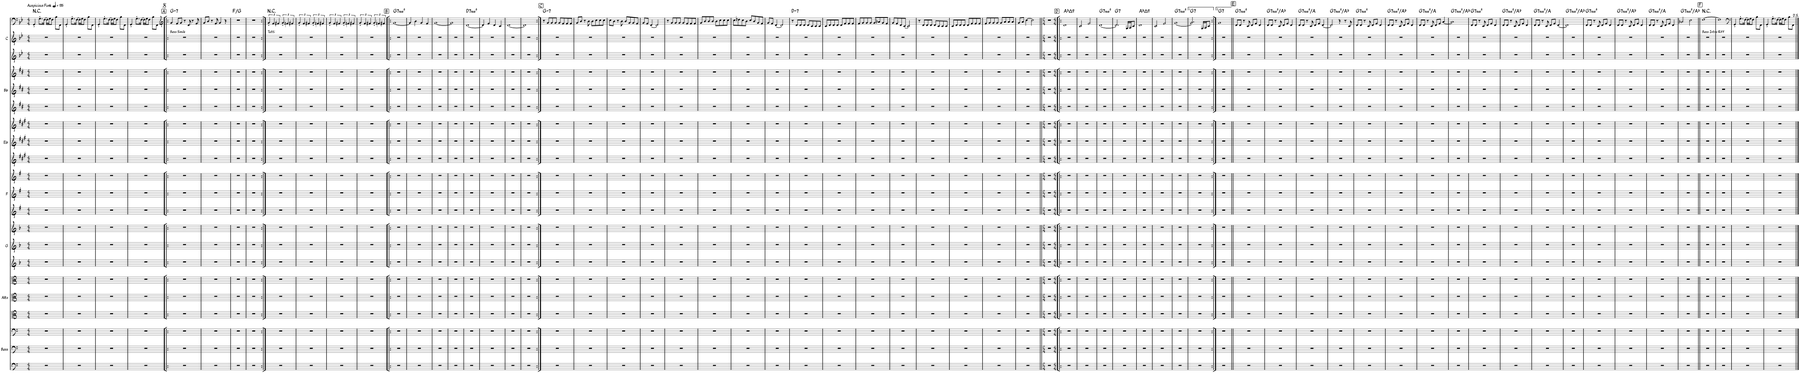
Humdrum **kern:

**kern	**kern	**kern	**kern	**kern	**kern	**kern	**kern	**kern	**kern	**kern	**kern	**kern	**kern	**kern	**kern	**kern	**kern	**kern	**kern	**kern	**harte
*part7	*part7	*part7	*part6	*part6	*part6	*part5	*part5	*part5	*part4	*part4	*part4	*part3	*part3	*part3	*part2	*part2	*part2	*part1	*part1	*part1	*part1
*staff21	*staff20	*staff19	*staff18	*staff17	*staff16	*staff15	*staff14	*staff13	*staff12	*staff11	*staff10	*staff9	*staff8	*staff7	*staff6	*staff5	*staff4	*staff3	*staff2	*staff1	*
*I"Bass	*	*	*I"Alto	*	*	*I"G	*	*	*I"F	*	*	*I"Eb	*	*	*I"Bb	*	*	*I"C	*	*	*
*I'Bass	*	*	*	*	*	*I'G	*	*	*I'F	*	*	*I'Eb	*	*	*I'Bb	*	*	*I'C	*	*	*
*clefF4	*clefF4	*clefF4	*clefC3	*clefC3	*clefC3	*clefG2	*clefG2	*clefG2	*clefG2	*clefG2	*clefG2	*clefG2	*clefG2	*clefG2	*clefG2	*clefG2	*clefG2	*clefG2	*clefG2	*clefF4	*
*	*	*	*	*	*	*Trd3c5	*Trd3c5	*Trd3c5	*Trd4c7	*Trd4c7	*Trd4c7	*Trd5c9	*Trd5c9	*Trd5c9	*Trd8c14	*Trd8c14	*Trd8c14	*	*	*	*
*k[]	*k[]	*k[]	*k[]	*k[]	*k[]	*k[b-]	*k[b-]	*k[b-]	*k[f#]	*k[f#]	*k[f#]	*k[f#c#g#]	*k[f#c#g#]	*k[f#c#g#]	*k[f#c#]	*k[f#c#]	*k[f#c#]	*k[b-e-]	*k[b-e-]	*k[b-e-]	*
*M4/4	*M4/4	*M4/4	*M4/4	*M4/4	*M4/4	*M4/4	*M4/4	*M4/4	*M4/4	*M4/4	*M4/4	*M4/4	*M4/4	*M4/4	*M4/4	*M4/4	*M4/4	*M4/4	*M4/4	*M4/4	*
*MM135	*MM135	*MM135	*MM135	*MM135	*MM135	*MM135	*MM135	*MM135	*MM135	*MM135	*MM135	*MM135	*MM135	*MM135	*MM135	*MM135	*MM135	*MM135	*MM135	*MM135	*
=1	=1	=1	=1	=1	=1	=1	=1	=1	=1	=1	=1	=1	=1	=1	=1	=1	=1	=1	=1	=1	=1
!	!	!	!	!	!	!	!	!	!	!	!	!	!	!	!	!	!	!	!	!LO:TX:a:t=Auspicious Funk	!LO:H:kt=N.C.
1r	1r	1r	1r	1r	1r	1r	1r	1r	1r	1r	1r	1r	1r	1r	1r	1r	1r	1r	1r	4GG'/	N
.	.	.	.	.	.	.	.	.	.	.	.	.	.	.	.	.	.	.	.	8.G'\L	.
.	.	.	.	.	.	.	.	.	.	.	.	.	.	.	.	.	.	.	.	[16F\Jk	.
.	.	.	.	.	.	.	.	.	.	.	.	.	.	.	.	.	.	.	.	16F\LL]	.
.	.	.	.	.	.	.	.	.	.	.	.	.	.	.	.	.	.	.	.	16G\J	.
.	.	.	.	.	.	.	.	.	.	.	.	.	.	.	.	.	.	.	.	8F\J	.
.	.	.	.	.	.	.	.	.	.	.	.	.	.	.	.	.	.	.	.	8B-\L	.
.	.	.	.	.	.	.	.	.	.	.	.	.	.	.	.	.	.	.	.	8FF\J	.
=2	=2	=2	=2	=2	=2	=2	=2	=2	=2	=2	=2	=2	=2	=2	=2	=2	=2	=2	=2	=2	=2
1r	1r	1r	1r	1r	1r	1r	1r	1r	1r	1r	1r	1r	1r	1r	1r	1r	1r	1r	1r	4GG'/	.
.	.	.	.	.	.	.	.	.	.	.	.	.	.	.	.	.	.	.	.	8.G'\L	.
.	.	.	.	.	.	.	.	.	.	.	.	.	.	.	.	.	.	.	.	[16F\Jk	.
.	.	.	.	.	.	.	.	.	.	.	.	.	.	.	.	.	.	.	.	16F\LL]	.
.	.	.	.	.	.	.	.	.	.	.	.	.	.	.	.	.	.	.	.	16G\J	.
.	.	.	.	.	.	.	.	.	.	.	.	.	.	.	.	.	.	.	.	8F\J	.
.	.	.	.	.	.	.	.	.	.	.	.	.	.	.	.	.	.	.	.	8B-\L	.
.	.	.	.	.	.	.	.	.	.	.	.	.	.	.	.	.	.	.	.	8FF\J	.
=3	=3	=3	=3	=3	=3	=3	=3	=3	=3	=3	=3	=3	=3	=3	=3	=3	=3	=3	=3	=3	=3
1r	1r	1r	1r	1r	1r	1r	1r	1r	1r	1r	1r	1r	1r	1r	1r	1r	1r	1r	1r	4GG'/	.
.	.	.	.	.	.	.	.	.	.	.	.	.	.	.	.	.	.	.	.	8.G'\L	.
.	.	.	.	.	.	.	.	.	.	.	.	.	.	.	.	.	.	.	.	[16F\Jk	.
.	.	.	.	.	.	.	.	.	.	.	.	.	.	.	.	.	.	.	.	16F\LL]	.
.	.	.	.	.	.	.	.	.	.	.	.	.	.	.	.	.	.	.	.	16G\J	.
.	.	.	.	.	.	.	.	.	.	.	.	.	.	.	.	.	.	.	.	8F\J	.
.	.	.	.	.	.	.	.	.	.	.	.	.	.	.	.	.	.	.	.	8B-\L	.
.	.	.	.	.	.	.	.	.	.	.	.	.	.	.	.	.	.	.	.	8FF\J	.
=4	=4	=4	=4	=4	=4	=4	=4	=4	=4	=4	=4	=4	=4	=4	=4	=4	=4	=4	=4	=4	=4
1r	1r	1r	1r	1r	1r	1r	1r	1r	1r	1r	1r	1r	1r	1r	1r	1r	1r	1r	1r	4GG'/	.
.	.	.	.	.	.	.	.	.	.	.	.	.	.	.	.	.	.	.	.	8.G'\L	.
.	.	.	.	.	.	.	.	.	.	.	.	.	.	.	.	.	.	.	.	[16F\Jk	.
.	.	.	.	.	.	.	.	.	.	.	.	.	.	.	.	.	.	.	.	16F\LL]	.
.	.	.	.	.	.	.	.	.	.	.	.	.	.	.	.	.	.	.	.	16G\J	.
.	.	.	.	.	.	.	.	.	.	.	.	.	.	.	.	.	.	.	.	8F\J	.
.	.	.	.	.	.	.	.	.	.	.	.	.	.	.	.	.	.	.	.	8B-\L	.
.	.	.	.	.	.	.	.	.	.	.	.	.	.	.	.	.	.	.	.	8FF\J	.
!!LO:REH:place=s1:a:rj:fs=14:t=A
=5!|:	=5!|:	=5!|:	=5!|:	=5!|:	=5!|:	=5!|:	=5!|:	=5!|:	=5!|:	=5!|:	=5!|:	=5!|:	=5!|:	=5!|:	=5!|:	=5!|:	=5!|:	=5!|:	=5!|:	=5!|:	=5!|:
*	*	*	*	*	*	*	*	*	*	*	*	*	*	*	*	*	*	*	*	*clefG2	*
!	!	!	!	!	!	!	!	!	!	!	!	!	!	!	!	!	!	!	!	!LO:TX:b:t=Bass Simile	!LO:H:kt=7
1r	1r	1r	1r	1r	1r	1r	1r	1r	1r	1r	1r	1r	1r	1r	1r	1r	1r	1r	1r	4g/	G:min7
.	.	.	.	.	.	.	.	.	.	.	.	.	.	.	.	.	.	.	.	8f/L	.
.	.	.	.	.	.	.	.	.	.	.	.	.	.	.	.	.	.	.	.	8g/J	.
.	.	.	.	.	.	.	.	.	.	.	.	.	.	.	.	.	.	.	.	8r	.
.	.	.	.	.	.	.	.	.	.	.	.	.	.	.	.	.	.	.	.	8d/	.
.	.	.	.	.	.	.	.	.	.	.	.	.	.	.	.	.	.	.	.	8r	.
.	.	.	.	.	.	.	.	.	.	.	.	.	.	.	.	.	.	.	.	8f/	.
=6	=6	=6	=6	=6	=6	=6	=6	=6	=6	=6	=6	=6	=6	=6	=6	=6	=6	=6	=6	=6	=6
1r	1r	1r	1r	1r	1r	1r	1r	1r	1r	1r	1r	1r	1r	1r	1r	1r	1r	1r	1r	8g/L	.
.	.	.	.	.	.	.	.	.	.	.	.	.	.	.	.	.	.	.	.	8b-/J	.
.	.	.	.	.	.	.	.	.	.	.	.	.	.	.	.	.	.	.	.	8r	.
.	.	.	.	.	.	.	.	.	.	.	.	.	.	.	.	.	.	.	.	8f/	.
.	.	.	.	.	.	.	.	.	.	.	.	.	.	.	.	.	.	.	.	4g/	.
.	.	.	.	.	.	.	.	.	.	.	.	.	.	.	.	.	.	.	.	4r	.
=7	=7	=7	=7	=7	=7	=7	=7	=7	=7	=7	=7	=7	=7	=7	=7	=7	=7	=7	=7	=7	=7
1r	1r	1r	1r	1r	1r	1r	1r	1r	1r	1r	1r	1r	1r	1r	1r	1r	1r	1r	1r	1r	F:maj/2
=8	=8	=8	=8	=8	=8	=8	=8	=8	=8	=8	=8	=8	=8	=8	=8	=8	=8	=8	=8	=8	=8
1r	1r	1r	1r	1r	1r	1r	1r	1r	1r	1r	1r	1r	1r	1r	1r	1r	1r	1r	1r	1r	.
=9:|!	=9:|!	=9:|!	=9:|!	=9:|!	=9:|!	=9:|!	=9:|!	=9:|!	=9:|!	=9:|!	=9:|!	=9:|!	=9:|!	=9:|!	=9:|!	=9:|!	=9:|!	=9:|!	=9:|!	=9:|!	=9:|!
!	!	!	!	!	!	!	!	!	!	!	!	!	!	!	!	!	!	!	!	!LO:TX:b:t=Tutti	!LO:H:kt=N.C.
1r	1r	1r	1r	1r	1r	1r	1r	1r	1r	1r	1r	1r	1r	1r	1r	1r	1r	1r	1r	6g'/	N
.	.	.	.	.	.	.	.	.	.	.	.	.	.	.	.	.	.	.	.	6f/	.
.	.	.	.	.	.	.	.	.	.	.	.	.	.	.	.	.	.	.	.	6f#X/	.
.	.	.	.	.	.	.	.	.	.	.	.	.	.	.	.	.	.	.	.	6g'/	.
.	.	.	.	.	.	.	.	.	.	.	.	.	.	.	.	.	.	.	.	6fn/	.
.	.	.	.	.	.	.	.	.	.	.	.	.	.	.	.	.	.	.	.	6f#X/	.
=10	=10	=10	=10	=10	=10	=10	=10	=10	=10	=10	=10	=10	=10	=10	=10	=10	=10	=10	=10	=10	=10
1r	1r	1r	1r	1r	1r	1r	1r	1r	1r	1r	1r	1r	1r	1r	1r	1r	1r	1r	1r	6g'/	.
.	.	.	.	.	.	.	.	.	.	.	.	.	.	.	.	.	.	.	.	6f/	.
.	.	.	.	.	.	.	.	.	.	.	.	.	.	.	.	.	.	.	.	6f#X/	.
.	.	.	.	.	.	.	.	.	.	.	.	.	.	.	.	.	.	.	.	6g'/	.
.	.	.	.	.	.	.	.	.	.	.	.	.	.	.	.	.	.	.	.	6fn/	.
.	.	.	.	.	.	.	.	.	.	.	.	.	.	.	.	.	.	.	.	6f#X/	.
=11	=11	=11	=11	=11	=11	=11	=11	=11	=11	=11	=11	=11	=11	=11	=11	=11	=11	=11	=11	=11	=11
1r	1r	1r	1r	1r	1r	1r	1r	1r	1r	1r	1r	1r	1r	1r	1r	1r	1r	1r	1r	6g'/	.
.	.	.	.	.	.	.	.	.	.	.	.	.	.	.	.	.	.	.	.	6f/	.
.	.	.	.	.	.	.	.	.	.	.	.	.	.	.	.	.	.	.	.	6f#X/	.
.	.	.	.	.	.	.	.	.	.	.	.	.	.	.	.	.	.	.	.	6g'/	.
.	.	.	.	.	.	.	.	.	.	.	.	.	.	.	.	.	.	.	.	6fn/	.
.	.	.	.	.	.	.	.	.	.	.	.	.	.	.	.	.	.	.	.	6f#X/	.
=12	=12	=12	=12	=12	=12	=12	=12	=12	=12	=12	=12	=12	=12	=12	=12	=12	=12	=12	=12	=12	=12
1r	1r	1r	1r	1r	1r	1r	1r	1r	1r	1r	1r	1r	1r	1r	1r	1r	1r	1r	1r	6g'/	.
.	.	.	.	.	.	.	.	.	.	.	.	.	.	.	.	.	.	.	.	6f/	.
.	.	.	.	.	.	.	.	.	.	.	.	.	.	.	.	.	.	.	.	6f#X/	.
.	.	.	.	.	.	.	.	.	.	.	.	.	.	.	.	.	.	.	.	6g'/	.
.	.	.	.	.	.	.	.	.	.	.	.	.	.	.	.	.	.	.	.	6fn/	.
.	.	.	.	.	.	.	.	.	.	.	.	.	.	.	.	.	.	.	.	6f#X/	.
!!LO:REH:place=s1:a:rj:fs=14:t=B
=13!|:	=13!|:	=13!|:	=13!|:	=13!|:	=13!|:	=13!|:	=13!|:	=13!|:	=13!|:	=13!|:	=13!|:	=13!|:	=13!|:	=13!|:	=13!|:	=13!|:	=13!|:	=13!|:	=13!|:	=13!|:	=13!|:
!	!	!	!	!	!	!	!	!	!	!	!	!	!	!	!	!	!	!	!	!	!LO:H:kt=74
1r	1r	1r	1r	1r	1r	1r	1r	1r	1r	1r	1r	1r	1r	1r	1r	1r	1r	1r	1r	[1g	G:sus4(7)
=14	=14	=14	=14	=14	=14	=14	=14	=14	=14	=14	=14	=14	=14	=14	=14	=14	=14	=14	=14	=14	=14
1r	1r	1r	1r	1r	1r	1r	1r	1r	1r	1r	1r	1r	1r	1r	1r	1r	1r	1r	1r	4g/]	.
.	.	.	.	.	.	.	.	.	.	.	.	.	.	.	.	.	.	.	.	4b-\	.
.	.	.	.	.	.	.	.	.	.	.	.	.	.	.	.	.	.	.	.	4g/	.
.	.	.	.	.	.	.	.	.	.	.	.	.	.	.	.	.	.	.	.	4f/	.
=15	=15	=15	=15	=15	=15	=15	=15	=15	=15	=15	=15	=15	=15	=15	=15	=15	=15	=15	=15	=15	=15
1r	1r	1r	1r	1r	1r	1r	1r	1r	1r	1r	1r	1r	1r	1r	1r	1r	1r	1r	1r	[1g	.
=16	=16	=16	=16	=16	=16	=16	=16	=16	=16	=16	=16	=16	=16	=16	=16	=16	=16	=16	=16	=16	=16
1r	1r	1r	1r	1r	1r	1r	1r	1r	1r	1r	1r	1r	1r	1r	1r	1r	1r	1r	1r	1g]	.
=17	=17	=17	=17	=17	=17	=17	=17	=17	=17	=17	=17	=17	=17	=17	=17	=17	=17	=17	=17	=17	=17
!	!	!	!	!	!	!	!	!	!	!	!	!	!	!	!	!	!	!	!	!	!LO:H:kt=74
1r	1r	1r	1r	1r	1r	1r	1r	1r	1r	1r	1r	1r	1r	1r	1r	1r	1r	1r	1r	[1d	D:sus4(7)
=18	=18	=18	=18	=18	=18	=18	=18	=18	=18	=18	=18	=18	=18	=18	=18	=18	=18	=18	=18	=18	=18
1r	1r	1r	1r	1r	1r	1r	1r	1r	1r	1r	1r	1r	1r	1r	1r	1r	1r	1r	1r	4d/]	.
.	.	.	.	.	.	.	.	.	.	.	.	.	.	.	.	.	.	.	.	4f/	.
.	.	.	.	.	.	.	.	.	.	.	.	.	.	.	.	.	.	.	.	4d/	.
.	.	.	.	.	.	.	.	.	.	.	.	.	.	.	.	.	.	.	.	4c/	.
=19	=19	=19	=19	=19	=19	=19	=19	=19	=19	=19	=19	=19	=19	=19	=19	=19	=19	=19	=19	=19	=19
1r	1r	1r	1r	1r	1r	1r	1r	1r	1r	1r	1r	1r	1r	1r	1r	1r	1r	1r	1r	[1d	.
=20	=20	=20	=20	=20	=20	=20	=20	=20	=20	=20	=20	=20	=20	=20	=20	=20	=20	=20	=20	=20	=20
1r	1r	1r	1r	1r	1r	1r	1r	1r	1r	1r	1r	1r	1r	1r	1r	1r	1r	1r	1r	1d]	.
!!LO:REH:place=s1:a:rj:fs=14:t=C
=21:|!	=21:|!	=21:|!	=21:|!	=21:|!	=21:|!	=21:|!	=21:|!	=21:|!	=21:|!	=21:|!	=21:|!	=21:|!	=21:|!	=21:|!	=21:|!	=21:|!	=21:|!	=21:|!	=21:|!	=21:|!	=21:|!
!	!	!	!	!	!	!	!	!	!	!	!	!	!	!	!	!	!	!	!	!	!LO:H:kt=7
1r	1r	1r	1r	1r	1r	1r	1r	1r	1r	1r	1r	1r	1r	1r	1r	1r	1r	1r	1r	8r	G:min7
.	.	.	.	.	.	.	.	.	.	.	.	.	.	.	.	.	.	.	.	8g/L	.
.	.	.	.	.	.	.	.	.	.	.	.	.	.	.	.	.	.	.	.	8g/	.
.	.	.	.	.	.	.	.	.	.	.	.	.	.	.	.	.	.	.	.	8g/J	.
.	.	.	.	.	.	.	.	.	.	.	.	.	.	.	.	.	.	.	.	8g/L	.
.	.	.	.	.	.	.	.	.	.	.	.	.	.	.	.	.	.	.	.	8f/	.
.	.	.	.	.	.	.	.	.	.	.	.	.	.	.	.	.	.	.	.	8f/	.
.	.	.	.	.	.	.	.	.	.	.	.	.	.	.	.	.	.	.	.	8f/J	.
=22	=22	=22	=22	=22	=22	=22	=22	=22	=22	=22	=22	=22	=22	=22	=22	=22	=22	=22	=22	=22	=22
1r	1r	1r	1r	1r	1r	1r	1r	1r	1r	1r	1r	1r	1r	1r	1r	1r	1r	1r	1r	8g/L	.
.	.	.	.	.	.	.	.	.	.	.	.	.	.	.	.	.	.	.	.	8b-/J	.
.	.	.	.	.	.	.	.	.	.	.	.	.	.	.	.	.	.	.	.	8r	.
.	.	.	.	.	.	.	.	.	.	.	.	.	.	.	.	.	.	.	.	8b-\	.
.	.	.	.	.	.	.	.	.	.	.	.	.	.	.	.	.	.	.	.	8b-\L	.
.	.	.	.	.	.	.	.	.	.	.	.	.	.	.	.	.	.	.	.	8cc\	.
.	.	.	.	.	.	.	.	.	.	.	.	.	.	.	.	.	.	.	.	8cc\	.
.	.	.	.	.	.	.	.	.	.	.	.	.	.	.	.	.	.	.	.	8cc\J	.
=23	=23	=23	=23	=23	=23	=23	=23	=23	=23	=23	=23	=23	=23	=23	=23	=23	=23	=23	=23	=23	=23
1r	1r	1r	1r	1r	1r	1r	1r	1r	1r	1r	1r	1r	1r	1r	1r	1r	1r	1r	1r	8cc\L	.
.	.	.	.	.	.	.	.	.	.	.	.	.	.	.	.	.	.	.	.	8b-\J	.
.	.	.	.	.	.	.	.	.	.	.	.	.	.	.	.	.	.	.	.	8r	.
.	.	.	.	.	.	.	.	.	.	.	.	.	.	.	.	.	.	.	.	8b-\	.
.	.	.	.	.	.	.	.	.	.	.	.	.	.	.	.	.	.	.	.	8b-/L	.
.	.	.	.	.	.	.	.	.	.	.	.	.	.	.	.	.	.	.	.	8g/	.
.	.	.	.	.	.	.	.	.	.	.	.	.	.	.	.	.	.	.	.	8g/	.
.	.	.	.	.	.	.	.	.	.	.	.	.	.	.	.	.	.	.	.	8f/J	.
=24	=24	=24	=24	=24	=24	=24	=24	=24	=24	=24	=24	=24	=24	=24	=24	=24	=24	=24	=24	=24	=24
1r	1r	1r	1r	1r	1r	1r	1r	1r	1r	1r	1r	1r	1r	1r	1r	1r	1r	1r	1r	8g/L	.
.	.	.	.	.	.	.	.	.	.	.	.	.	.	.	.	.	.	.	.	8f/J	.
.	.	.	.	.	.	.	.	.	.	.	.	.	.	.	.	.	.	.	.	[4d/	.
.	.	.	.	.	.	.	.	.	.	.	.	.	.	.	.	.	.	.	.	2d/]	.
=25	=25	=25	=25	=25	=25	=25	=25	=25	=25	=25	=25	=25	=25	=25	=25	=25	=25	=25	=25	=25	=25
1r	1r	1r	1r	1r	1r	1r	1r	1r	1r	1r	1r	1r	1r	1r	1r	1r	1r	1r	1r	8r	.
.	.	.	.	.	.	.	.	.	.	.	.	.	.	.	.	.	.	.	.	8g/L	.
.	.	.	.	.	.	.	.	.	.	.	.	.	.	.	.	.	.	.	.	8g/	.
.	.	.	.	.	.	.	.	.	.	.	.	.	.	.	.	.	.	.	.	8g/J	.
.	.	.	.	.	.	.	.	.	.	.	.	.	.	.	.	.	.	.	.	8g/L	.
.	.	.	.	.	.	.	.	.	.	.	.	.	.	.	.	.	.	.	.	8f/	.
.	.	.	.	.	.	.	.	.	.	.	.	.	.	.	.	.	.	.	.	8f/	.
.	.	.	.	.	.	.	.	.	.	.	.	.	.	.	.	.	.	.	.	8f/J	.
=26	=26	=26	=26	=26	=26	=26	=26	=26	=26	=26	=26	=26	=26	=26	=26	=26	=26	=26	=26	=26	=26
1r	1r	1r	1r	1r	1r	1r	1r	1r	1r	1r	1r	1r	1r	1r	1r	1r	1r	1r	1r	8g/L	.
.	.	.	.	.	.	.	.	.	.	.	.	.	.	.	.	.	.	.	.	8b-/	.
.	.	.	.	.	.	.	.	.	.	.	.	.	.	.	.	.	.	.	.	8b-/	.
.	.	.	.	.	.	.	.	.	.	.	.	.	.	.	.	.	.	.	.	8b-/J	.
.	.	.	.	.	.	.	.	.	.	.	.	.	.	.	.	.	.	.	.	8b-\L	.
.	.	.	.	.	.	.	.	.	.	.	.	.	.	.	.	.	.	.	.	8cc\	.
.	.	.	.	.	.	.	.	.	.	.	.	.	.	.	.	.	.	.	.	8cc\	.
.	.	.	.	.	.	.	.	.	.	.	.	.	.	.	.	.	.	.	.	8cc\J	.
=27	=27	=27	=27	=27	=27	=27	=27	=27	=27	=27	=27	=27	=27	=27	=27	=27	=27	=27	=27	=27	=27
1r	1r	1r	1r	1r	1r	1r	1r	1r	1r	1r	1r	1r	1r	1r	1r	1r	1r	1r	1r	8cc\L	.
.	.	.	.	.	.	.	.	.	.	.	.	.	.	.	.	.	.	.	.	8dd-X\	.
.	.	.	.	.	.	.	.	.	.	.	.	.	.	.	.	.	.	.	.	8cc\	.
.	.	.	.	.	.	.	.	.	.	.	.	.	.	.	.	.	.	.	.	8b-\J	.
.	.	.	.	.	.	.	.	.	.	.	.	.	.	.	.	.	.	.	.	8cc/L	.
.	.	.	.	.	.	.	.	.	.	.	.	.	.	.	.	.	.	.	.	8b-/	.
.	.	.	.	.	.	.	.	.	.	.	.	.	.	.	.	.	.	.	.	8g/	.
.	.	.	.	.	.	.	.	.	.	.	.	.	.	.	.	.	.	.	.	8f/J	.
=28	=28	=28	=28	=28	=28	=28	=28	=28	=28	=28	=28	=28	=28	=28	=28	=28	=28	=28	=28	=28	=28
1r	1r	1r	1r	1r	1r	1r	1r	1r	1r	1r	1r	1r	1r	1r	1r	1r	1r	1r	1r	8g/L	.
.	.	.	.	.	.	.	.	.	.	.	.	.	.	.	.	.	.	.	.	8f/J	.
.	.	.	.	.	.	.	.	.	.	.	.	.	.	.	.	.	.	.	.	[4d/	.
.	.	.	.	.	.	.	.	.	.	.	.	.	.	.	.	.	.	.	.	2d/]	.
=29	=29	=29	=29	=29	=29	=29	=29	=29	=29	=29	=29	=29	=29	=29	=29	=29	=29	=29	=29	=29	=29
!	!	!	!	!	!	!	!	!	!	!	!	!	!	!	!	!	!	!	!	!	!LO:H:kt=7
1r	1r	1r	1r	1r	1r	1r	1r	1r	1r	1r	1r	1r	1r	1r	1r	1r	1r	1r	1r	8r	D:min7
.	.	.	.	.	.	.	.	.	.	.	.	.	.	.	.	.	.	.	.	8d/L	.
.	.	.	.	.	.	.	.	.	.	.	.	.	.	.	.	.	.	.	.	8d/	.
.	.	.	.	.	.	.	.	.	.	.	.	.	.	.	.	.	.	.	.	8d/J	.
.	.	.	.	.	.	.	.	.	.	.	.	.	.	.	.	.	.	.	.	8d/L	.
.	.	.	.	.	.	.	.	.	.	.	.	.	.	.	.	.	.	.	.	8c/	.
.	.	.	.	.	.	.	.	.	.	.	.	.	.	.	.	.	.	.	.	8c/	.
.	.	.	.	.	.	.	.	.	.	.	.	.	.	.	.	.	.	.	.	8c/J	.
=30	=30	=30	=30	=30	=30	=30	=30	=30	=30	=30	=30	=30	=30	=30	=30	=30	=30	=30	=30	=30	=30
1r	1r	1r	1r	1r	1r	1r	1r	1r	1r	1r	1r	1r	1r	1r	1r	1r	1r	1r	1r	8c/L	.
.	.	.	.	.	.	.	.	.	.	.	.	.	.	.	.	.	.	.	.	8d/	.
.	.	.	.	.	.	.	.	.	.	.	.	.	.	.	.	.	.	.	.	8d/	.
.	.	.	.	.	.	.	.	.	.	.	.	.	.	.	.	.	.	.	.	8d/J	.
.	.	.	.	.	.	.	.	.	.	.	.	.	.	.	.	.	.	.	.	8d/L	.
.	.	.	.	.	.	.	.	.	.	.	.	.	.	.	.	.	.	.	.	8f/	.
.	.	.	.	.	.	.	.	.	.	.	.	.	.	.	.	.	.	.	.	8f/	.
.	.	.	.	.	.	.	.	.	.	.	.	.	.	.	.	.	.	.	.	8f/J	.
=31	=31	=31	=31	=31	=31	=31	=31	=31	=31	=31	=31	=31	=31	=31	=31	=31	=31	=31	=31	=31	=31
1r	1r	1r	1r	1r	1r	1r	1r	1r	1r	1r	1r	1r	1r	1r	1r	1r	1r	1r	1r	8f/L	.
.	.	.	.	.	.	.	.	.	.	.	.	.	.	.	.	.	.	.	.	8g/	.
.	.	.	.	.	.	.	.	.	.	.	.	.	.	.	.	.	.	.	.	8g/	.
.	.	.	.	.	.	.	.	.	.	.	.	.	.	.	.	.	.	.	.	8g/J	.
.	.	.	.	.	.	.	.	.	.	.	.	.	.	.	.	.	.	.	.	8g/L	.
.	.	.	.	.	.	.	.	.	.	.	.	.	.	.	.	.	.	.	.	8a-X/	.
.	.	.	.	.	.	.	.	.	.	.	.	.	.	.	.	.	.	.	.	8g/	.
.	.	.	.	.	.	.	.	.	.	.	.	.	.	.	.	.	.	.	.	8f/J	.
=32	=32	=32	=32	=32	=32	=32	=32	=32	=32	=32	=32	=32	=32	=32	=32	=32	=32	=32	=32	=32	=32
1r	1r	1r	1r	1r	1r	1r	1r	1r	1r	1r	1r	1r	1r	1r	1r	1r	1r	1r	1r	8g/L	.
.	.	.	.	.	.	.	.	.	.	.	.	.	.	.	.	.	.	.	.	8f/	.
.	.	.	.	.	.	.	.	.	.	.	.	.	.	.	.	.	.	.	.	8d/	.
.	.	.	.	.	.	.	.	.	.	.	.	.	.	.	.	.	.	.	.	[8c/J	.
.	.	.	.	.	.	.	.	.	.	.	.	.	.	.	.	.	.	.	.	2c/]	.
=33	=33	=33	=33	=33	=33	=33	=33	=33	=33	=33	=33	=33	=33	=33	=33	=33	=33	=33	=33	=33	=33
1r	1r	1r	1r	1r	1r	1r	1r	1r	1r	1r	1r	1r	1r	1r	1r	1r	1r	1r	1r	8r	.
.	.	.	.	.	.	.	.	.	.	.	.	.	.	.	.	.	.	.	.	8d/L	.
.	.	.	.	.	.	.	.	.	.	.	.	.	.	.	.	.	.	.	.	8d/	.
.	.	.	.	.	.	.	.	.	.	.	.	.	.	.	.	.	.	.	.	8d/J	.
.	.	.	.	.	.	.	.	.	.	.	.	.	.	.	.	.	.	.	.	8d/L	.
.	.	.	.	.	.	.	.	.	.	.	.	.	.	.	.	.	.	.	.	8c/	.
.	.	.	.	.	.	.	.	.	.	.	.	.	.	.	.	.	.	.	.	8c/	.
.	.	.	.	.	.	.	.	.	.	.	.	.	.	.	.	.	.	.	.	8c/J	.
=34	=34	=34	=34	=34	=34	=34	=34	=34	=34	=34	=34	=34	=34	=34	=34	=34	=34	=34	=34	=34	=34
1r	1r	1r	1r	1r	1r	1r	1r	1r	1r	1r	1r	1r	1r	1r	1r	1r	1r	1r	1r	8c/L	.
.	.	.	.	.	.	.	.	.	.	.	.	.	.	.	.	.	.	.	.	8d/	.
.	.	.	.	.	.	.	.	.	.	.	.	.	.	.	.	.	.	.	.	8d/	.
.	.	.	.	.	.	.	.	.	.	.	.	.	.	.	.	.	.	.	.	8d/J	.
.	.	.	.	.	.	.	.	.	.	.	.	.	.	.	.	.	.	.	.	8d/L	.
.	.	.	.	.	.	.	.	.	.	.	.	.	.	.	.	.	.	.	.	8f/	.
.	.	.	.	.	.	.	.	.	.	.	.	.	.	.	.	.	.	.	.	8f/	.
.	.	.	.	.	.	.	.	.	.	.	.	.	.	.	.	.	.	.	.	8f/J	.
=35	=35	=35	=35	=35	=35	=35	=35	=35	=35	=35	=35	=35	=35	=35	=35	=35	=35	=35	=35	=35	=35
1r	1r	1r	1r	1r	1r	1r	1r	1r	1r	1r	1r	1r	1r	1r	1r	1r	1r	1r	1r	8f/L	.
.	.	.	.	.	.	.	.	.	.	.	.	.	.	.	.	.	.	.	.	8g/	.
.	.	.	.	.	.	.	.	.	.	.	.	.	.	.	.	.	.	.	.	8g/	.
.	.	.	.	.	.	.	.	.	.	.	.	.	.	.	.	.	.	.	.	8g/J	.
.	.	.	.	.	.	.	.	.	.	.	.	.	.	.	.	.	.	.	.	8g/L	.
.	.	.	.	.	.	.	.	.	.	.	.	.	.	.	.	.	.	.	.	8a/	.
.	.	.	.	.	.	.	.	.	.	.	.	.	.	.	.	.	.	.	.	8a/	.
.	.	.	.	.	.	.	.	.	.	.	.	.	.	.	.	.	.	.	.	8a/J	.
=36	=36	=36	=36	=36	=36	=36	=36	=36	=36	=36	=36	=36	=36	=36	=36	=36	=36	=36	=36	=36	=36
1r	1r	1r	1r	1r	1r	1r	1r	1r	1r	1r	1r	1r	1r	1r	1r	1r	1r	1r	1r	8g/L	.
.	.	.	.	.	.	.	.	.	.	.	.	.	.	.	.	.	.	.	.	8a/J	.
.	.	.	.	.	.	.	.	.	.	.	.	.	.	.	.	.	.	.	.	[4cc\	.
.	.	.	.	.	.	.	.	.	.	.	.	.	.	.	.	.	.	.	.	2cc\]	.
=37||	=37||	=37||	=37||	=37||	=37||	=37||	=37||	=37||	=37||	=37||	=37||	=37||	=37||	=37||	=37||	=37||	=37||	=37||	=37||	=37||	=37||
*M2/4	*M2/4	*M2/4	*M2/4	*M2/4	*M2/4	*M2/4	*M2/4	*M2/4	*M2/4	*M2/4	*M2/4	*M2/4	*M2/4	*M2/4	*M2/4	*M2/4	*M2/4	*M2/4	*M2/4	*M2/4	*
2r	2r	2r	2r	2r	2r	2r	2r	2r	2r	2r	2r	2r	2r	2r	2r	2r	2r	2r	2r	2r	.
!!LO:REH:place=s1:a:rj:fs=14:t=D
=38!|:	=38!|:	=38!|:	=38!|:	=38!|:	=38!|:	=38!|:	=38!|:	=38!|:	=38!|:	=38!|:	=38!|:	=38!|:	=38!|:	=38!|:	=38!|:	=38!|:	=38!|:	=38!|:	=38!|:	=38!|:	=38!|:
*M4/4	*M4/4	*M4/4	*M4/4	*M4/4	*M4/4	*M4/4	*M4/4	*M4/4	*M4/4	*M4/4	*M4/4	*M4/4	*M4/4	*M4/4	*M4/4	*M4/4	*M4/4	*M4/4	*M4/4	*M4/4	*
!	!	!	!	!	!	!	!	!	!	!	!	!	!	!	!	!	!	!	!	!	!LO:H:kt=9
1r	1r	1r	1r	1r	1r	1r	1r	1r	1r	1r	1r	1r	1r	1r	1r	1r	1r	1r	1r	1d	Ab:maj9
=39	=39	=39	=39	=39	=39	=39	=39	=39	=39	=39	=39	=39	=39	=39	=39	=39	=39	=39	=39	=39	=39
1r	1r	1r	1r	1r	1r	1r	1r	1r	1r	1r	1r	1r	1r	1r	1r	1r	1r	1r	1r	2c/	.
.	.	.	.	.	.	.	.	.	.	.	.	.	.	.	.	.	.	.	.	2f/	.
=40	=40	=40	=40	=40	=40	=40	=40	=40	=40	=40	=40	=40	=40	=40	=40	=40	=40	=40	=40	=40	=40
!	!	!	!	!	!	!	!	!	!	!	!	!	!	!	!	!	!	!	!	!	!LO:H:kt=74
1r	1r	1r	1r	1r	1r	1r	1r	1r	1r	1r	1r	1r	1r	1r	1r	1r	1r	1r	1r	[1d	G:sus4(7)
=41	=41	=41	=41	=41	=41	=41	=41	=41	=41	=41	=41	=41	=41	=41	=41	=41	=41	=41	=41	=41	=41
!	!	!	!	!	!	!	!	!	!	!	!	!	!	!	!	!	!	!	!	!	!LO:H:kt=7
1r	1r	1r	1r	1r	1r	1r	1r	1r	1r	1r	1r	1r	1r	1r	1r	1r	1r	1r	1r	2.d/]	G:7
.	.	.	.	.	.	.	.	.	.	.	.	.	.	.	.	.	.	.	.	16G/LL	.
.	.	.	.	.	.	.	.	.	.	.	.	.	.	.	.	.	.	.	.	16A/J	.
.	.	.	.	.	.	.	.	.	.	.	.	.	.	.	.	.	.	.	.	8c/J	.
=42	=42	=42	=42	=42	=42	=42	=42	=42	=42	=42	=42	=42	=42	=42	=42	=42	=42	=42	=42	=42	=42
!	!	!	!	!	!	!	!	!	!	!	!	!	!	!	!	!	!	!	!	!	!LO:H:kt=9
1r	1r	1r	1r	1r	1r	1r	1r	1r	1r	1r	1r	1r	1r	1r	1r	1r	1r	1r	1r	1d	Ab:maj9
=43	=43	=43	=43	=43	=43	=43	=43	=43	=43	=43	=43	=43	=43	=43	=43	=43	=43	=43	=43	=43	=43
1r	1r	1r	1r	1r	1r	1r	1r	1r	1r	1r	1r	1r	1r	1r	1r	1r	1r	1r	1r	2c/	.
.	.	.	.	.	.	.	.	.	.	.	.	.	.	.	.	.	.	.	.	2f/	.
=44	=44	=44	=44	=44	=44	=44	=44	=44	=44	=44	=44	=44	=44	=44	=44	=44	=44	=44	=44	=44	=44
!	!	!	!	!	!	!	!	!	!	!	!	!	!	!	!	!	!	!	!	!	!LO:H:kt=74
1r	1r	1r	1r	1r	1r	1r	1r	1r	1r	1r	1r	1r	1r	1r	1r	1r	1r	1r	1r	[1g	G:sus4(7)
=45	=45	=45	=45	=45	=45	=45	=45	=45	=45	=45	=45	=45	=45	=45	=45	=45	=45	=45	=45	=45	=45
!	!	!	!	!	!	!	!	!	!	!	!	!	!	!	!	!	!	!	!	!	!LO:H:kt=7
1r	1r	1r	1r	1r	1r	1r	1r	1r	1r	1r	1r	1r	1r	1r	1r	1r	1r	1r	1r	2.g/]	G:7
.	.	.	.	.	.	.	.	.	.	.	.	.	.	.	.	.	.	.	.	16G/LL	.
.	.	.	.	.	.	.	.	.	.	.	.	.	.	.	.	.	.	.	.	16A/J	.
.	.	.	.	.	.	.	.	.	.	.	.	.	.	.	.	.	.	.	.	8c/J	.
=46:|!	=46:|!	=46:|!	=46:|!	=46:|!	=46:|!	=46:|!	=46:|!	=46:|!	=46:|!	=46:|!	=46:|!	=46:|!	=46:|!	=46:|!	=46:|!	=46:|!	=46:|!	=46:|!	=46:|!	=46:|!	=46:|!
!	!	!	!	!	!	!	!	!	!	!	!	!	!	!	!	!	!	!	!	!	!LO:H:kt=7
1r	1r	1r	1r	1r	1r	1r	1r	1r	1r	1r	1r	1r	1r	1r	1r	1r	1r	1r	1r	1g	G:7
!!LO:REH:place=s1:a:rj:fs=14:t=E
=47||	=47||	=47||	=47||	=47||	=47||	=47||	=47||	=47||	=47||	=47||	=47||	=47||	=47||	=47||	=47||	=47||	=47||	=47||	=47||	=47||	=47||
!	!	!	!	!	!	!	!	!	!	!	!	!	!	!	!	!	!	!	!	!	!LO:H:kt=74
1r	1r	1r	1r	1r	1r	1r	1r	1r	1r	1r	1r	1r	1r	1r	1r	1r	1r	1r	1r	8d/L	G:sus4(7)
.	.	.	.	.	.	.	.	.	.	.	.	.	.	.	.	.	.	.	.	8d/J	.
.	.	.	.	.	.	.	.	.	.	.	.	.	.	.	.	.	.	.	.	8r	.
.	.	.	.	.	.	.	.	.	.	.	.	.	.	.	.	.	.	.	.	8c/	.
.	.	.	.	.	.	.	.	.	.	.	.	.	.	.	.	.	.	.	.	8d/L	.
.	.	.	.	.	.	.	.	.	.	.	.	.	.	.	.	.	.	.	.	8f/J	.
.	.	.	.	.	.	.	.	.	.	.	.	.	.	.	.	.	.	.	.	4d/	.
=48	=48	=48	=48	=48	=48	=48	=48	=48	=48	=48	=48	=48	=48	=48	=48	=48	=48	=48	=48	=48	=48
!	!	!	!	!	!	!	!	!	!	!	!	!	!	!	!	!	!	!	!	!	!LO:H:kt=74
1r	1r	1r	1r	1r	1r	1r	1r	1r	1r	1r	1r	1r	1r	1r	1r	1r	1r	1r	1r	8d/L	G:sus4(7)/b2
.	.	.	.	.	.	.	.	.	.	.	.	.	.	.	.	.	.	.	.	8d/J	.
.	.	.	.	.	.	.	.	.	.	.	.	.	.	.	.	.	.	.	.	8r	.
.	.	.	.	.	.	.	.	.	.	.	.	.	.	.	.	.	.	.	.	8c/	.
.	.	.	.	.	.	.	.	.	.	.	.	.	.	.	.	.	.	.	.	8d/L	.
.	.	.	.	.	.	.	.	.	.	.	.	.	.	.	.	.	.	.	.	8f/J	.
.	.	.	.	.	.	.	.	.	.	.	.	.	.	.	.	.	.	.	.	4d/	.
=49	=49	=49	=49	=49	=49	=49	=49	=49	=49	=49	=49	=49	=49	=49	=49	=49	=49	=49	=49	=49	=49
!	!	!	!	!	!	!	!	!	!	!	!	!	!	!	!	!	!	!	!	!	!LO:H:kt=74
1r	1r	1r	1r	1r	1r	1r	1r	1r	1r	1r	1r	1r	1r	1r	1r	1r	1r	1r	1r	8d/L	G:sus4(7)/2
.	.	.	.	.	.	.	.	.	.	.	.	.	.	.	.	.	.	.	.	8d/J	.
.	.	.	.	.	.	.	.	.	.	.	.	.	.	.	.	.	.	.	.	8r	.
.	.	.	.	.	.	.	.	.	.	.	.	.	.	.	.	.	.	.	.	8c/	.
.	.	.	.	.	.	.	.	.	.	.	.	.	.	.	.	.	.	.	.	8d/L	.
.	.	.	.	.	.	.	.	.	.	.	.	.	.	.	.	.	.	.	.	8f/J	.
.	.	.	.	.	.	.	.	.	.	.	.	.	.	.	.	.	.	.	.	[4d/	.
=50	=50	=50	=50	=50	=50	=50	=50	=50	=50	=50	=50	=50	=50	=50	=50	=50	=50	=50	=50	=50	=50
!	!	!	!	!	!	!	!	!	!	!	!	!	!	!	!	!	!	!	!	!	!LO:H:kt=74
1r	1r	1r	1r	1r	1r	1r	1r	1r	1r	1r	1r	1r	1r	1r	1r	1r	1r	1r	1r	2d/]	G:sus4(7)/b2
.	.	.	.	.	.	.	.	.	.	.	.	.	.	.	.	.	.	.	.	4r	.
.	.	.	.	.	.	.	.	.	.	.	.	.	.	.	.	.	.	.	.	8r	.
.	.	.	.	.	.	.	.	.	.	.	.	.	.	.	.	.	.	.	.	8c/	.
=51	=51	=51	=51	=51	=51	=51	=51	=51	=51	=51	=51	=51	=51	=51	=51	=51	=51	=51	=51	=51	=51
!	!	!	!	!	!	!	!	!	!	!	!	!	!	!	!	!	!	!	!	!	!LO:H:kt=74
1r	1r	1r	1r	1r	1r	1r	1r	1r	1r	1r	1r	1r	1r	1r	1r	1r	1r	1r	1r	8d/L	G:sus4(7)
.	.	.	.	.	.	.	.	.	.	.	.	.	.	.	.	.	.	.	.	8d/J	.
.	.	.	.	.	.	.	.	.	.	.	.	.	.	.	.	.	.	.	.	8r	.
.	.	.	.	.	.	.	.	.	.	.	.	.	.	.	.	.	.	.	.	8c/	.
.	.	.	.	.	.	.	.	.	.	.	.	.	.	.	.	.	.	.	.	8d/L	.
.	.	.	.	.	.	.	.	.	.	.	.	.	.	.	.	.	.	.	.	8f/J	.
.	.	.	.	.	.	.	.	.	.	.	.	.	.	.	.	.	.	.	.	4d/	.
=52	=52	=52	=52	=52	=52	=52	=52	=52	=52	=52	=52	=52	=52	=52	=52	=52	=52	=52	=52	=52	=52
!	!	!	!	!	!	!	!	!	!	!	!	!	!	!	!	!	!	!	!	!	!LO:H:kt=74
1r	1r	1r	1r	1r	1r	1r	1r	1r	1r	1r	1r	1r	1r	1r	1r	1r	1r	1r	1r	8d/L	G:sus4(7)/b2
.	.	.	.	.	.	.	.	.	.	.	.	.	.	.	.	.	.	.	.	8d/J	.
.	.	.	.	.	.	.	.	.	.	.	.	.	.	.	.	.	.	.	.	8r	.
.	.	.	.	.	.	.	.	.	.	.	.	.	.	.	.	.	.	.	.	8c/	.
.	.	.	.	.	.	.	.	.	.	.	.	.	.	.	.	.	.	.	.	8d/L	.
.	.	.	.	.	.	.	.	.	.	.	.	.	.	.	.	.	.	.	.	8f/J	.
.	.	.	.	.	.	.	.	.	.	.	.	.	.	.	.	.	.	.	.	4d/	.
=53	=53	=53	=53	=53	=53	=53	=53	=53	=53	=53	=53	=53	=53	=53	=53	=53	=53	=53	=53	=53	=53
!	!	!	!	!	!	!	!	!	!	!	!	!	!	!	!	!	!	!	!	!	!LO:H:kt=74
1r	1r	1r	1r	1r	1r	1r	1r	1r	1r	1r	1r	1r	1r	1r	1r	1r	1r	1r	1r	8d/L	G:sus4(7)/2
.	.	.	.	.	.	.	.	.	.	.	.	.	.	.	.	.	.	.	.	8d/J	.
.	.	.	.	.	.	.	.	.	.	.	.	.	.	.	.	.	.	.	.	8r	.
.	.	.	.	.	.	.	.	.	.	.	.	.	.	.	.	.	.	.	.	8c/	.
.	.	.	.	.	.	.	.	.	.	.	.	.	.	.	.	.	.	.	.	8d/L	.
.	.	.	.	.	.	.	.	.	.	.	.	.	.	.	.	.	.	.	.	8f/J	.
.	.	.	.	.	.	.	.	.	.	.	.	.	.	.	.	.	.	.	.	[4a/	.
=54	=54	=54	=54	=54	=54	=54	=54	=54	=54	=54	=54	=54	=54	=54	=54	=54	=54	=54	=54	=54	=54
!	!	!	!	!	!	!	!	!	!	!	!	!	!	!	!	!	!	!	!	!	!LO:H:kt=74
1r	1r	1r	1r	1r	1r	1r	1r	1r	1r	1r	1r	1r	1r	1r	1r	1r	1r	1r	1r	1a]	G:sus4(7)/b2
=55	=55	=55	=55	=55	=55	=55	=55	=55	=55	=55	=55	=55	=55	=55	=55	=55	=55	=55	=55	=55	=55
!	!	!	!	!	!	!	!	!	!	!	!	!	!	!	!	!	!	!	!	!	!LO:H:kt=74
1r	1r	1r	1r	1r	1r	1r	1r	1r	1r	1r	1r	1r	1r	1r	1r	1r	1r	1r	1r	8d/L	G:sus4(7)
.	.	.	.	.	.	.	.	.	.	.	.	.	.	.	.	.	.	.	.	8d/J	.
.	.	.	.	.	.	.	.	.	.	.	.	.	.	.	.	.	.	.	.	8r	.
.	.	.	.	.	.	.	.	.	.	.	.	.	.	.	.	.	.	.	.	8c/	.
.	.	.	.	.	.	.	.	.	.	.	.	.	.	.	.	.	.	.	.	8d/L	.
.	.	.	.	.	.	.	.	.	.	.	.	.	.	.	.	.	.	.	.	8f/J	.
.	.	.	.	.	.	.	.	.	.	.	.	.	.	.	.	.	.	.	.	4d/	.
=56	=56	=56	=56	=56	=56	=56	=56	=56	=56	=56	=56	=56	=56	=56	=56	=56	=56	=56	=56	=56	=56
!	!	!	!	!	!	!	!	!	!	!	!	!	!	!	!	!	!	!	!	!	!LO:H:kt=74
1r	1r	1r	1r	1r	1r	1r	1r	1r	1r	1r	1r	1r	1r	1r	1r	1r	1r	1r	1r	8d/L	G:sus4(7)/b2
.	.	.	.	.	.	.	.	.	.	.	.	.	.	.	.	.	.	.	.	8d/J	.
.	.	.	.	.	.	.	.	.	.	.	.	.	.	.	.	.	.	.	.	8r	.
.	.	.	.	.	.	.	.	.	.	.	.	.	.	.	.	.	.	.	.	8c/	.
.	.	.	.	.	.	.	.	.	.	.	.	.	.	.	.	.	.	.	.	8d/L	.
.	.	.	.	.	.	.	.	.	.	.	.	.	.	.	.	.	.	.	.	8f/J	.
.	.	.	.	.	.	.	.	.	.	.	.	.	.	.	.	.	.	.	.	4d/	.
=57	=57	=57	=57	=57	=57	=57	=57	=57	=57	=57	=57	=57	=57	=57	=57	=57	=57	=57	=57	=57	=57
!	!	!	!	!	!	!	!	!	!	!	!	!	!	!	!	!	!	!	!	!	!LO:H:kt=74
1r	1r	1r	1r	1r	1r	1r	1r	1r	1r	1r	1r	1r	1r	1r	1r	1r	1r	1r	1r	8d/L	G:sus4(7)/2
.	.	.	.	.	.	.	.	.	.	.	.	.	.	.	.	.	.	.	.	8d/J	.
.	.	.	.	.	.	.	.	.	.	.	.	.	.	.	.	.	.	.	.	8r	.
.	.	.	.	.	.	.	.	.	.	.	.	.	.	.	.	.	.	.	.	8c/	.
.	.	.	.	.	.	.	.	.	.	.	.	.	.	.	.	.	.	.	.	8d/L	.
.	.	.	.	.	.	.	.	.	.	.	.	.	.	.	.	.	.	.	.	8f/J	.
.	.	.	.	.	.	.	.	.	.	.	.	.	.	.	.	.	.	.	.	[4d/	.
=58	=58	=58	=58	=58	=58	=58	=58	=58	=58	=58	=58	=58	=58	=58	=58	=58	=58	=58	=58	=58	=58
!	!	!	!	!	!	!	!	!	!	!	!	!	!	!	!	!	!	!	!	!	!LO:H:kt=74
1r	1r	1r	1r	1r	1r	1r	1r	1r	1r	1r	1r	1r	1r	1r	1r	1r	1r	1r	1r	1d]	G:sus4(7)/b2
=59	=59	=59	=59	=59	=59	=59	=59	=59	=59	=59	=59	=59	=59	=59	=59	=59	=59	=59	=59	=59	=59
!	!	!	!	!	!	!	!	!	!	!	!	!	!	!	!	!	!	!	!	!	!LO:H:kt=74
1r	1r	1r	1r	1r	1r	1r	1r	1r	1r	1r	1r	1r	1r	1r	1r	1r	1r	1r	1r	8d/L	G:sus4(7)
.	.	.	.	.	.	.	.	.	.	.	.	.	.	.	.	.	.	.	.	8d/J	.
.	.	.	.	.	.	.	.	.	.	.	.	.	.	.	.	.	.	.	.	8r	.
.	.	.	.	.	.	.	.	.	.	.	.	.	.	.	.	.	.	.	.	8c/	.
.	.	.	.	.	.	.	.	.	.	.	.	.	.	.	.	.	.	.	.	8d/L	.
.	.	.	.	.	.	.	.	.	.	.	.	.	.	.	.	.	.	.	.	8f/J	.
.	.	.	.	.	.	.	.	.	.	.	.	.	.	.	.	.	.	.	.	4d/	.
=60	=60	=60	=60	=60	=60	=60	=60	=60	=60	=60	=60	=60	=60	=60	=60	=60	=60	=60	=60	=60	=60
!	!	!	!	!	!	!	!	!	!	!	!	!	!	!	!	!	!	!	!	!	!LO:H:kt=74
1r	1r	1r	1r	1r	1r	1r	1r	1r	1r	1r	1r	1r	1r	1r	1r	1r	1r	1r	1r	8d/L	G:sus4(7)/b2
.	.	.	.	.	.	.	.	.	.	.	.	.	.	.	.	.	.	.	.	8d/J	.
.	.	.	.	.	.	.	.	.	.	.	.	.	.	.	.	.	.	.	.	8r	.
.	.	.	.	.	.	.	.	.	.	.	.	.	.	.	.	.	.	.	.	8c/	.
.	.	.	.	.	.	.	.	.	.	.	.	.	.	.	.	.	.	.	.	8d/L	.
.	.	.	.	.	.	.	.	.	.	.	.	.	.	.	.	.	.	.	.	8f/J	.
.	.	.	.	.	.	.	.	.	.	.	.	.	.	.	.	.	.	.	.	4d/	.
=61	=61	=61	=61	=61	=61	=61	=61	=61	=61	=61	=61	=61	=61	=61	=61	=61	=61	=61	=61	=61	=61
!	!	!	!	!	!	!	!	!	!	!	!	!	!	!	!	!	!	!	!	!	!LO:H:kt=74
1r	1r	1r	1r	1r	1r	1r	1r	1r	1r	1r	1r	1r	1r	1r	1r	1r	1r	1r	1r	8d/L	G:sus4(7)/2
.	.	.	.	.	.	.	.	.	.	.	.	.	.	.	.	.	.	.	.	8d/J	.
.	.	.	.	.	.	.	.	.	.	.	.	.	.	.	.	.	.	.	.	8r	.
.	.	.	.	.	.	.	.	.	.	.	.	.	.	.	.	.	.	.	.	8c/	.
.	.	.	.	.	.	.	.	.	.	.	.	.	.	.	.	.	.	.	.	8d/L	.
.	.	.	.	.	.	.	.	.	.	.	.	.	.	.	.	.	.	.	.	8f/J	.
.	.	.	.	.	.	.	.	.	.	.	.	.	.	.	.	.	.	.	.	4d/	.
=62	=62	=62	=62	=62	=62	=62	=62	=62	=62	=62	=62	=62	=62	=62	=62	=62	=62	=62	=62	=62	=62
!	!	!	!	!	!	!	!	!	!	!	!	!	!	!	!	!	!	!	!	!	!LO:H:kt=74
1r	1r	1r	1r	1r	1r	1r	1r	1r	1r	1r	1r	1r	1r	1r	1r	1r	1r	1r	1r	2a-X/	G:sus4(7)/b2
.	.	.	.	.	.	.	.	.	.	.	.	.	.	.	.	.	.	.	.	2cc\	.
!!LO:REH:place=s1:a:rj:fs=14:t=F
=63||	=63||	=63||	=63||	=63||	=63||	=63||	=63||	=63||	=63||	=63||	=63||	=63||	=63||	=63||	=63||	=63||	=63||	=63||	=63||	=63||	=63||
!	!	!	!	!	!	!	!	!	!	!	!	!	!	!	!	!	!	!	!	!LO:TX:b:t=Bass Intro Riff	!LO:H:kt=N.C.
1r	1r	1r	1r	1r	1r	1r	1r	1r	1r	1r	1r	1r	1r	1r	1r	1r	1r	1r	1r	[1dd	N
=64	=64	=64	=64	=64	=64	=64	=64	=64	=64	=64	=64	=64	=64	=64	=64	=64	=64	=64	=64	=64	=64
1r	1r	1r	1r	1r	1r	1r	1r	1r	1r	1r	1r	1r	1r	1r	1r	1r	1r	1r	1r	1dd]	.
=65	=65	=65	=65	=65	=65	=65	=65	=65	=65	=65	=65	=65	=65	=65	=65	=65	=65	=65	=65	=65	=65
*	*	*	*	*	*	*	*	*	*	*	*	*	*	*	*	*	*	*	*	*clefF4	*
1r	1r	1r	1r	1r	1r	1r	1r	1r	1r	1r	1r	1r	1r	1r	1r	1r	1r	1r	1r	4GG'/	.
.	.	.	.	.	.	.	.	.	.	.	.	.	.	.	.	.	.	.	.	8.G'\L	.
.	.	.	.	.	.	.	.	.	.	.	.	.	.	.	.	.	.	.	.	[16F\Jk	.
.	.	.	.	.	.	.	.	.	.	.	.	.	.	.	.	.	.	.	.	16F\LL]	.
.	.	.	.	.	.	.	.	.	.	.	.	.	.	.	.	.	.	.	.	16G\J	.
.	.	.	.	.	.	.	.	.	.	.	.	.	.	.	.	.	.	.	.	8F\J	.
.	.	.	.	.	.	.	.	.	.	.	.	.	.	.	.	.	.	.	.	8B-\L	.
.	.	.	.	.	.	.	.	.	.	.	.	.	.	.	.	.	.	.	.	8FF\J	.
=66	=66	=66	=66	=66	=66	=66	=66	=66	=66	=66	=66	=66	=66	=66	=66	=66	=66	=66	=66	=66	=66
1r	1r	1r	1r	1r	1r	1r	1r	1r	1r	1r	1r	1r	1r	1r	1r	1r	1r	1r	1r	4GG'/	.
.	.	.	.	.	.	.	.	.	.	.	.	.	.	.	.	.	.	.	.	8.G'\L	.
.	.	.	.	.	.	.	.	.	.	.	.	.	.	.	.	.	.	.	.	[16F\Jk	.
.	.	.	.	.	.	.	.	.	.	.	.	.	.	.	.	.	.	.	.	16F\LL]	.
.	.	.	.	.	.	.	.	.	.	.	.	.	.	.	.	.	.	.	.	16G\J	.
.	.	.	.	.	.	.	.	.	.	.	.	.	.	.	.	.	.	.	.	8F\J	.
.	.	.	.	.	.	.	.	.	.	.	.	.	.	.	.	.	.	.	.	8B-\L	.
.	.	.	.	.	.	.	.	.	.	.	.	.	.	.	.	.	.	.	.	8FF\J	.
==	==	==	==	==	==	==	==	==	==	==	==	==	==	==	==	==	==	==	==	==	==
*-	*-	*-	*-	*-	*-	*-	*-	*-	*-	*-	*-	*-	*-	*-	*-	*-	*-	*-	*-	*-	*-
